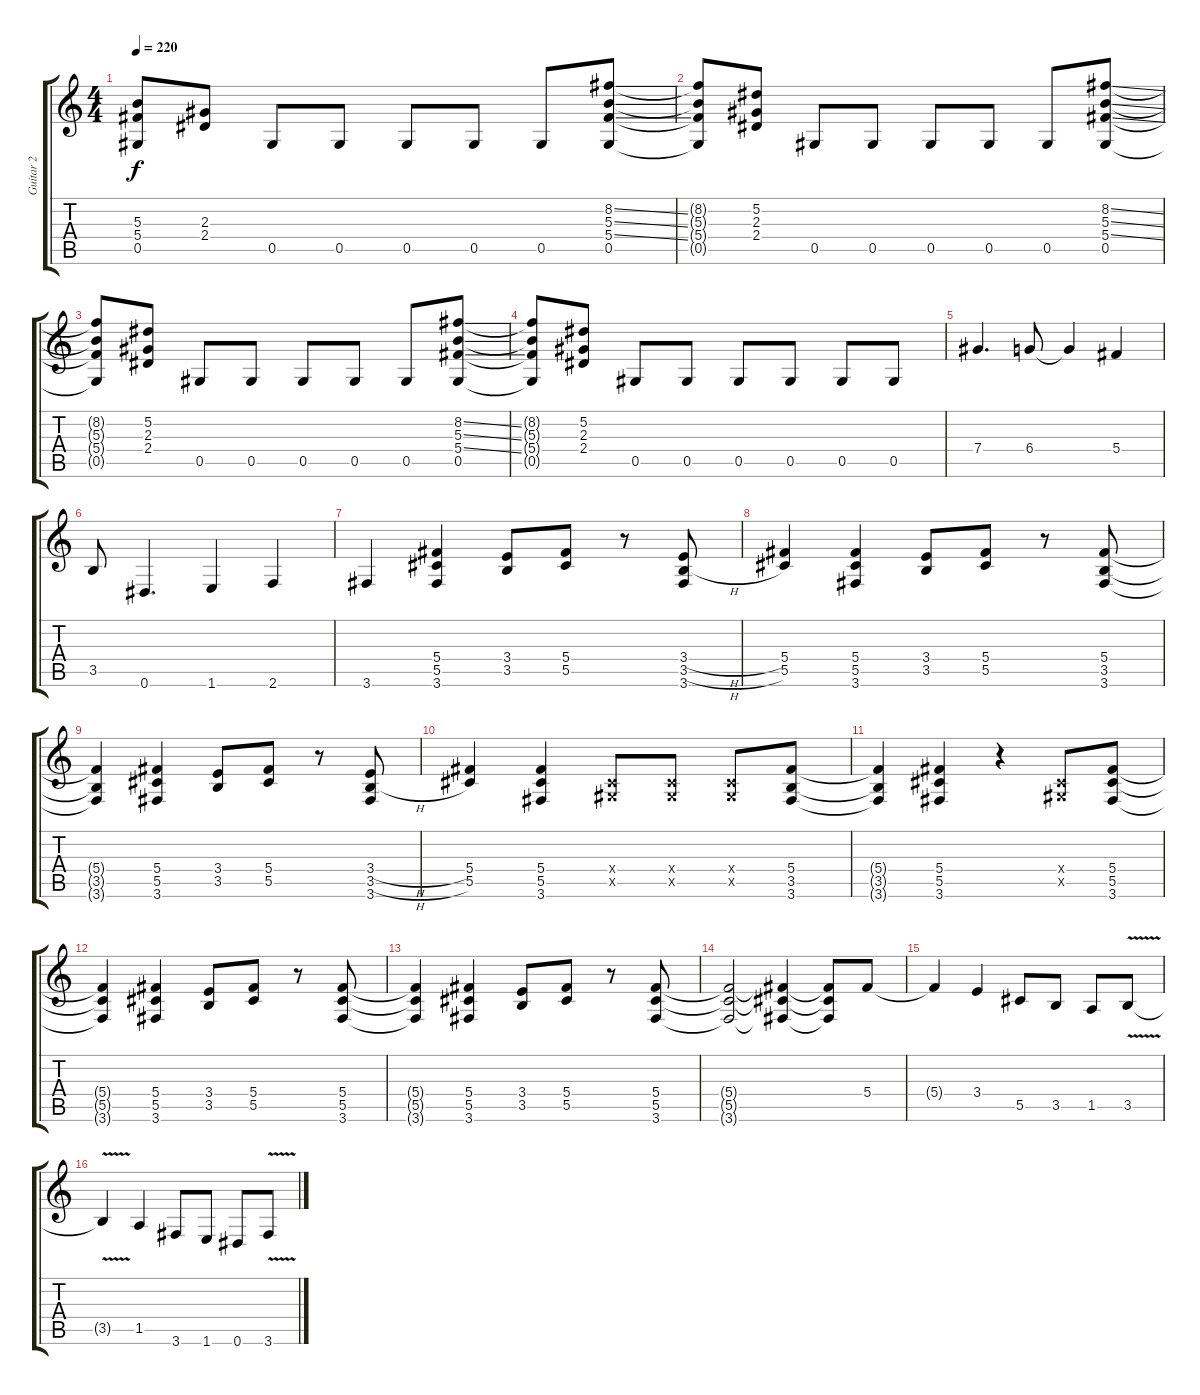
\track ("Guitar 2" "Guitar 2") {instrument distortionguitar}
\staff {score tabs}
\tuning (Eb4 Bb3 Gb3 Db3 Ab2 Eb2) {hide}
\ts (4 4)
\tempo 220
\clef g2
\ks c
(5.3{t} 5.4{t} 0.5{t}).8{dy f} (2.3 2.4).8 0.5.8 0.5.8 0.5.8 0.5.8 0.5.8 (8.2{ss} 5.3{ss} 5.4{ss} 0.5).8 |
(8.2{t} 5.3{t} 5.4{t} 0.5{t}).8 (5.2 2.3 2.4).8 0.5.8 0.5.8 0.5.8 0.5.8 0.5.8 (8.2{ss} 5.3{ss} 5.4{ss} 0.5).8 |
(8.2{t} 5.3{t} 5.4{t} 0.5{t}).8 (5.2 2.3 2.4).8 0.5.8 0.5.8 0.5.8 0.5.8 0.5.8 (8.2{ss} 5.3{ss} 5.4{ss} 0.5).8 |
(8.2{t} 5.3{t} 5.4{t} 0.5{t}).8 (5.2 2.3 2.4).8 0.5.8 0.5.8 0.5.8 0.5.8 0.5.8 0.5.8 |
7.4.4{d} 6.4.8 6.4{t}.4 5.4.4 |
3.5.8 0.6.4{d} 1.6.4 2.6.4 |
3.6.4 (5.4 5.5 3.6).4 (3.4 3.5).8 (5.4 5.5).8 r.8 (3.4{h} 3.5{h} 3.6).8 |
(5.4 5.5).4 (5.4 5.5 3.6).4 (3.4 3.5).8 (5.4 5.5).8 r.8 (5.4 3.5 3.6).8 |
(5.4{t} 3.5{t} 3.6{t}).4 (5.4 5.5 3.6).4 (3.4 3.5).8 (5.4 5.5).8 r.8 (3.4{h} 3.5{h} 3.6).8 |
(5.4 5.5).4 (5.4 5.5 3.6).4 (0.4{x} 0.5{x}).8 (0.4{x} 0.5{x}).8 (0.4{x} 0.5{x}).8 (5.4 3.5 3.6).8 |
(5.4{t} 3.5{t} 3.6{t}).4 (5.4 5.5 3.6).4 r.4 (0.4{x} 0.5{x}).8 (5.4 5.5 3.6).8 |
(5.4{t} 5.5{t} 3.6{t}).4 (5.4 5.5 3.6).4 (3.4 3.5).8 (5.4 5.5).8 r.8 (5.4 5.5 3.6).8 |
(5.4{t} 5.5{t} 3.6{t}).4 (5.4 5.5 3.6).4 (3.4 3.5).8 (5.4 5.5).8 r.8 (5.4 5.5 3.6).8 |
(5.4{t} 5.5{t} 3.6{t}).2 (5.4{t} 5.5{t} 3.6{t}).4 (5.4{t} 5.5{t} 3.6{t}).8 5.4.8 |
5.4{t}.4 3.4.4 5.5.8 3.5.8 1.5.8 3.5{v}.8 |
3.5{t}.4 1.5.4 3.6.8 1.6.8 0.6.8 3.6{v}.8
